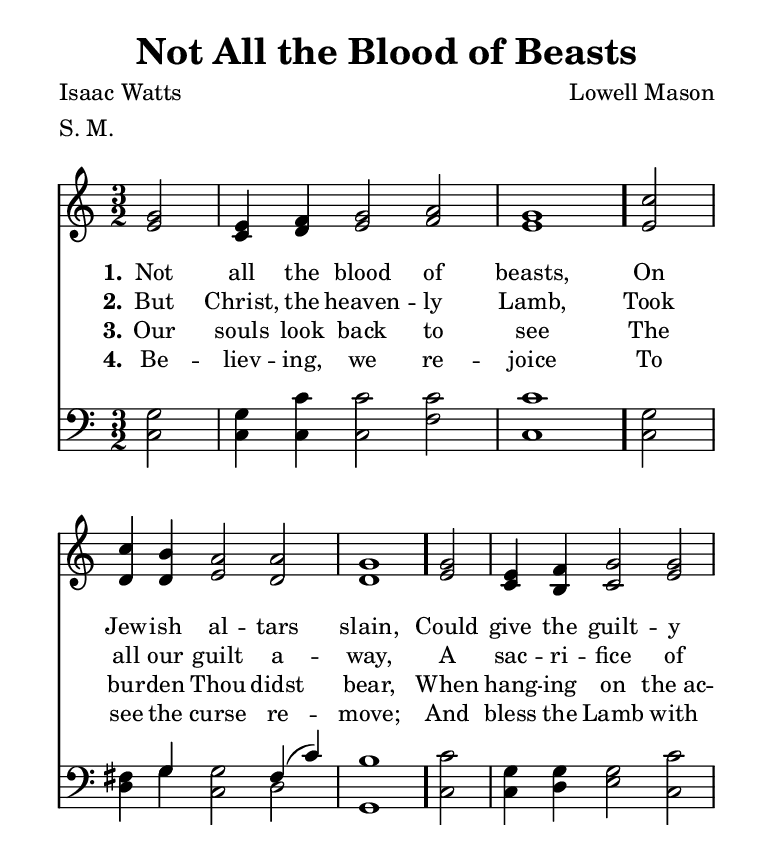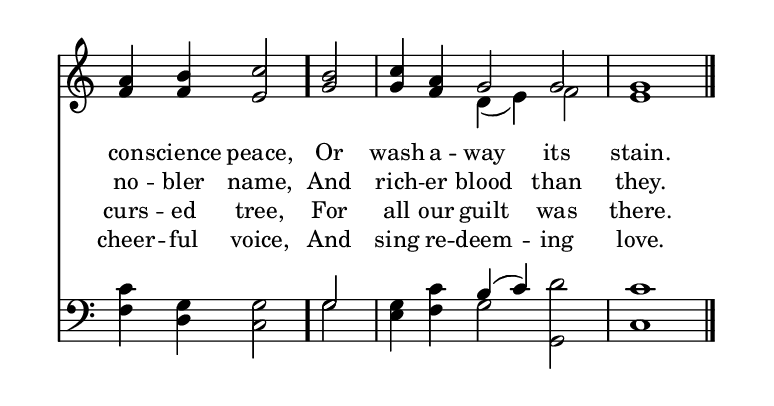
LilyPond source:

\include "common/global.ily"
\paper {
  \include "common/paper.ily"
  ragged-bottom = ##t
}

\header{
  hymnnumber = "254"
  title = "Not All the Blood of Beasts"
  tunename = "Boylston"
  meter = "S. M."
  poet = "Isaac Watts" % see https://hymnary.org/text/not_all_the_blood_of_beasts
  composer = "Lowell Mason" % see https://hymnary.org/tune/boylston_mason
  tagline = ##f
}

global = {
  \include "common/overrides.ily"
  \override Staff.TimeSignature.style = #'numbered
  \time 3/2
  \override Score.MetronomeMark.transparent = ##t % hide all fermata changes too
  \tempo 4=100
  \key c \major
  \partial 2
  \autoBeamOff
}

notesSoprano = {
\global
\relative c'' {

  g2 | e4 f g2 a | g1
  c2 | c4 b a2 a | g1 \eogbreak
  g2 | e4 f g2 g | a4 b c2
  b2 | c4 a g2 g | g1 \eogbreak

  \bar "|."

}
}

notesAlto = {
\global
\relative e' {

  e2 | c4 d e2 f | e1
  e2 | d4 d e2 d | d1
  e2 | c4 b c2 e | f4 f e2
  g2 | g4 f d( e) f2 | e1

}
}

notesTenor = {
\global
\relative a {

  g2 | g4 c c2 c | c1
  g2 | fis4 g g2 fis4( c') | b1
  c2 | g4 g g2 c | c4 g g2
  g2 | g4 c4 b( c) d2 | c1

}
}

notesBass = {
\global
\relative f {

  c2 | c4 c c2 f | c1
  c2 d4 g c,2 d | g,1
  c2 | c4 d e2 c | f4 d c2
  g'2 | e4 f g2 g, | c1

}
}

wordsA = \lyricmode {
\set stanza = "1."

Not all the blood of beasts, \bar "."
On Jew -- ish al -- tars slain, \bar "."
Could give the guilt -- y con -- science peace, \bar "."
Or wash a -- way its stain. \bar "."

}

wordsB = \lyricmode {
\set stanza = "2."

But Christ, the heaven -- ly Lamb,
Took all our guilt a -- way,
A sac -- ri -- fice of no -- bler name,
And rich -- er blood than they.

}

wordsC = \lyricmode {
\set stanza = "3."

Our souls look back to see
The bur -- den Thou didst bear,
When hang -- ing on the_ac -- curs -- ed tree,
For all our guilt was there.

}

wordsD = \lyricmode {
\set stanza = "4."

Be -- liev -- ing, we re -- joice
To see the curse re -- move;
And bless the Lamb with cheer -- ful voice,
And sing re -- deem -- ing love.

}

\score {
  \context ChoirStaff <<
    \context Staff = upper <<
      \set Staff.autoBeaming = ##f
      \set ChoirStaff.systemStartDelimiter = #'SystemStartBar
      \set ChoirStaff.printPartCombineTexts = ##f
      \partcombine #'(2 . 11) \notesSoprano \notesAlto
      \context NullVoice = sopranos { \voiceOne << \notesSoprano >> }
      \context Lyrics = one   \lyricsto sopranos \wordsA
      \context Lyrics = two   \lyricsto sopranos \wordsB
      \context Lyrics = three \lyricsto sopranos \wordsC
      \context Lyrics = four  \lyricsto sopranos \wordsD
    >>
    \context Staff = men <<
      \set Staff.autoBeaming = ##f
      \clef bass
      \set ChoirStaff.printPartCombineTexts = ##f
      \partcombine #'(2 . 11) \notesTenor \notesBass
    >>
  >>
  \layout {
    \include "common/layout.ily"
  }
  #(cond ((ly:get-option 'eog-midi-permitted) #{ \midi{
    \include "common/midi.ily"
  } #}))
}

\version "2.19.49"  % necessary for upgrading to future LilyPond versions.

% vi:set et ts=2 sw=2 ai nocindent syntax=lilypond:
